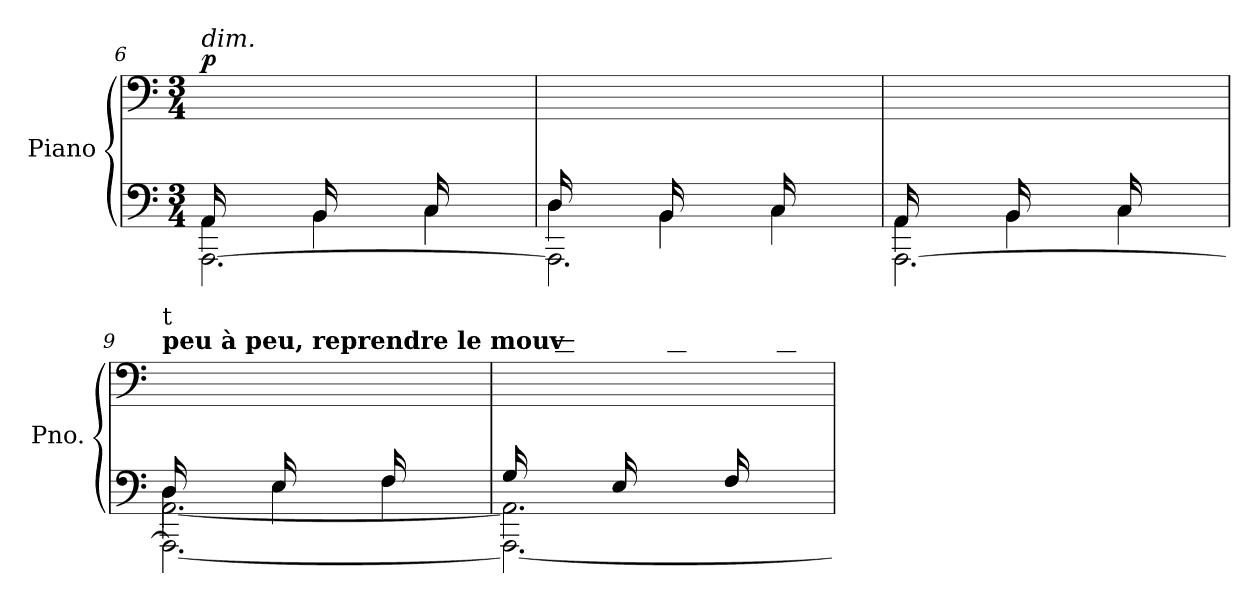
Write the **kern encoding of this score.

**kern	**kern	**dynam
*part1	*part1	*part1
*staff2	*staff1	*staff1/2
*I"Piano	*	*
*I'Pno.	*	*
*clefF4	*clefF4	*
*k[]	*k[]	*
*M3/4	*M3/4	*
=6	=6	=6
*^	*	*
*	*^	*	*
!	!	!	!LO:TX:a:i:t=dim.	!
!	!	!	!	!LO:DY:a
(>16AA/LL	4AA\	[2.AAA\	16ryy	p
8.ryy	.	.	16C\	.
.	.	.	16A\	.
.	.	.	16C\JJ	.
16BB/LL	4BB\	.	16ryy	.
8.ryy	.	.	16D\	.
.	.	.	16A\	.
.	.	.	16D\JJ	.
16C/LL	4C\	.	16ryy	.
8.ryy	.	.	16E\	.
.	.	.	16A\	.
.	.	.	16E\JJ	.
!!LO:LB:g=z
=7	=7	=7	=7	=7
16D/LL	4D\	2.AAA\]	16ryy	.
8.ryy	.	.	16F\	.
.	.	.	16A\	.
.	.	.	16F\JJ	.
16BB/LL	4BB\	.	16ryy	.
8.ryy	.	.	16D\	.
.	.	.	16A\	.
.	.	.	16D\JJ	.
16C/LL	4C\	.	16ryy	.
8.ryy	.	.	16E\	.
.	.	.	16A\	.
.	.	.	16E\JJ)	.
=8	=8	=8	=8	=8
(>16AA/LL	4AA\	[2.AAA\	16ryy	.
8.ryy	.	.	16C\	.
.	.	.	16A\	.
.	.	.	16C\JJ	.
16BB/LL	4BB\	.	16ryy	.
8.ryy	.	.	16D\	.
.	.	.	16A\	.
.	.	.	16D\JJ	.
16C/LL	4C\	.	16ryy	.
8.ryy	.	.	16E\	.
.	.	.	16A\	.
.	.	.	16E\JJ	.
=9	=9	=9	=9	=9
*	*	*^	*	*
!	!	!	!	!LO:TX:a:B:t=peu à peu, reprendre le mouv	!
!	!	!	!	!LO:TX:a:t=t	!
16D/LL	[2.AA\	4D\	2.AAA\_	16ryy	.
8.ryy	.	.	.	16F\	.
.	.	.	.	16A\	.
.	.	.	.	16F\JJ	.
16E/LL	.	4E\	.	16ryy	.
8.ryy	.	.	.	16D\	.
.	.	.	.	16A\	.
.	.	.	.	16D\JJ	.
16F/LL	.	4F\	.	16ryy	.
8.ryy	.	.	.	16E\	.
.	.	.	.	16A\	.
.	.	.	.	16E\JJ)	.
!!LO:LB:g=z
=10	=10	=10	=10	=10	=10
16G/LL	2.AA\]	4G/	2.AAA\_	16ryy	.
8.ryy	.	.	.	16B-X\	.
.	.	.	.	16e\	.
.	.	.	.	16B-\JJ	.
16E/LL	.	4E/	.	16ryy	.
8.ryy	.	.	.	16G\	.
.	.	.	.	16c#X\	.
.	.	.	.	16G\JJ	.
16F/LL	.	4F/	.	16ryy	.
8.ryy	.	.	.	16A\	.
.	.	.	.	16d\	.
.	.	.	.	16A\JJ	.
*v	*v	*v	*v	*	*
=	=	=
*-	*-	*-
